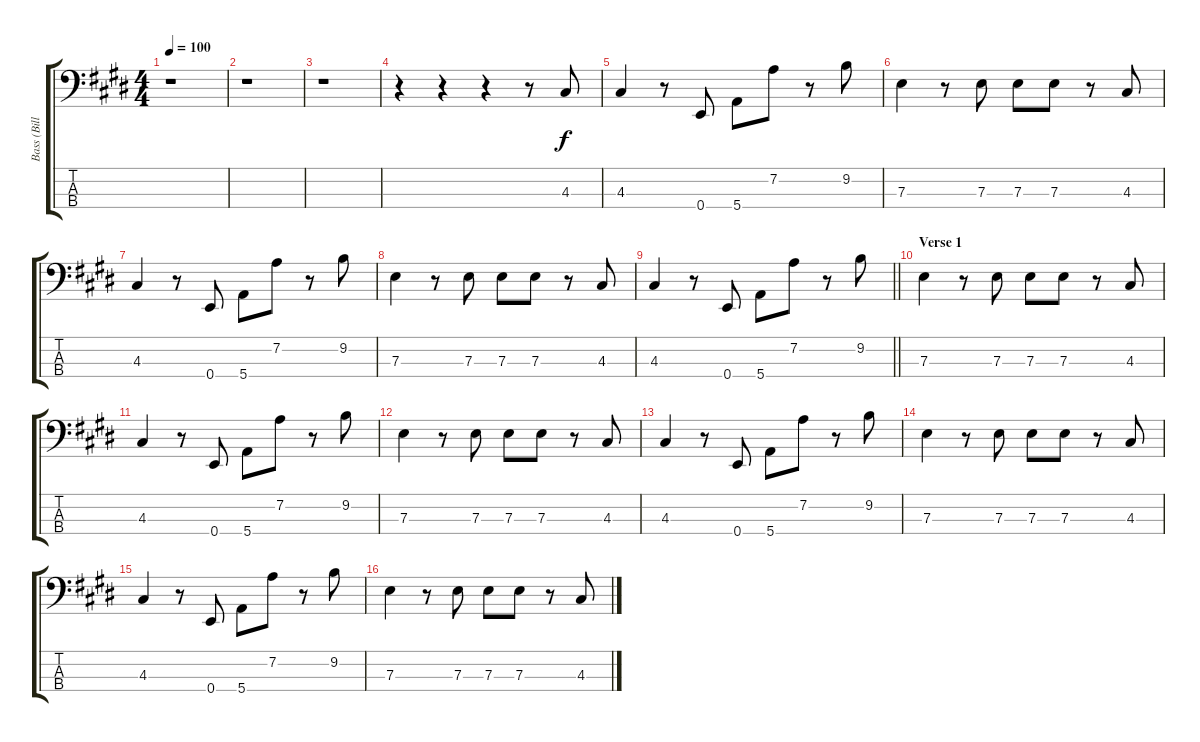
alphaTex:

\track ("Bass (Bill)" "Bass (Bill") {instrument electricbassfinger}
\staff {score tabs}
\tuning (G2 D2 A1 E1) {hide}
\ts (4 4)
\tempo 100
\clef f4
\ks e
r.1{dy f instrument electricbassfinger} |
\ks c#minor
r.1 |
r.1 |
r.4 r.4 r.4 r.8 4.3.8 |
4.3.4 r.8 0.4.8 5.4.8 7.2.8 r.8 9.2.8 |
\ks e
7.3.4 r.8 7.3.8 7.3.8 7.3.8 r.8 4.3.8 |
\ks c#minor
4.3.4 r.8 0.4.8 5.4.8 7.2.8 r.8 9.2.8 |
\ks e
7.3.4 r.8 7.3.8 7.3.8 7.3.8 r.8 4.3.8 |
\barLineRight lightlight
\ks c#minor
4.3.4 r.8 0.4.8 5.4.8 7.2.8 r.8 9.2.8 |
\section ("" "Verse 1")
\ks e
7.3.4 r.8 7.3.8 7.3.8 7.3.8 r.8 4.3.8 |
\ks c#minor
4.3.4 r.8 0.4.8 5.4.8 7.2.8 r.8 9.2.8 |
\ks e
7.3.4 r.8 7.3.8 7.3.8 7.3.8 r.8 4.3.8 |
\ks c#minor
4.3.4 r.8 0.4.8 5.4.8 7.2.8 r.8 9.2.8 |
\ks e
7.3.4 r.8 7.3.8 7.3.8 7.3.8 r.8 4.3.8 |
\ks c#minor
4.3.4 r.8 0.4.8 5.4.8 7.2.8 r.8 9.2.8 |
\ks e
7.3.4 r.8 7.3.8 7.3.8 7.3.8 r.8 4.3.8
